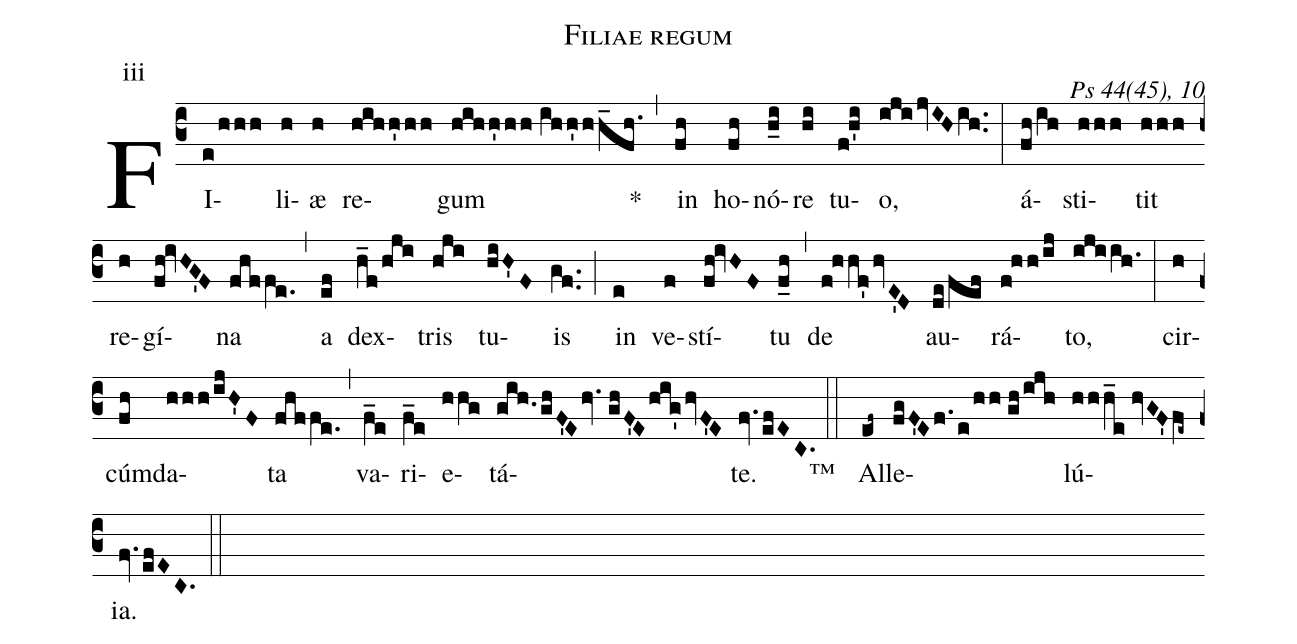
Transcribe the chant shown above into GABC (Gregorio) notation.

name:Filiae regum;
commentary:Ps 44(45), 10;
mode:iii;
%%
(c3) FI(e/hhh)li(h)æ(h) re(hihh'hh)gum(hihh'hh//ihh'hh_fh.) *(,) in(fh) ho(fh)nó(h_i)re(hi) tu(f!h'i)o,(ijijvIHih..) (:) á(fh/ih)sti(hhh)tit(hhh) re(h)gí(fh!ivHG'F)na(fhffe.) (,) a(ef) dex(h_f/hji)tris(hji) tu(hiH'F)is(gf..) (;) in(e) ve(f)stí(fh!ivHF)tu(f_h) (,) de(f!hhf'hvE'D) au(de/fef)rá(f!hh/ij)to,(ijiih.) (:) cir(h)cúm(fh)da(hhh/ijH'F)ta(fhffe.) (,) va(f_e)ri(f_e)e(hhg)tá(gih./ghF'Ehv.//ghF'Ehig'hvF'E)te.(fv.efEC.) (::) ™() Al(ef~)le(fgF'Ef./e/hh//gh/ijh)lú(hhh_e//hvGF'fe~)ia.(fv.efEC.) (::)
